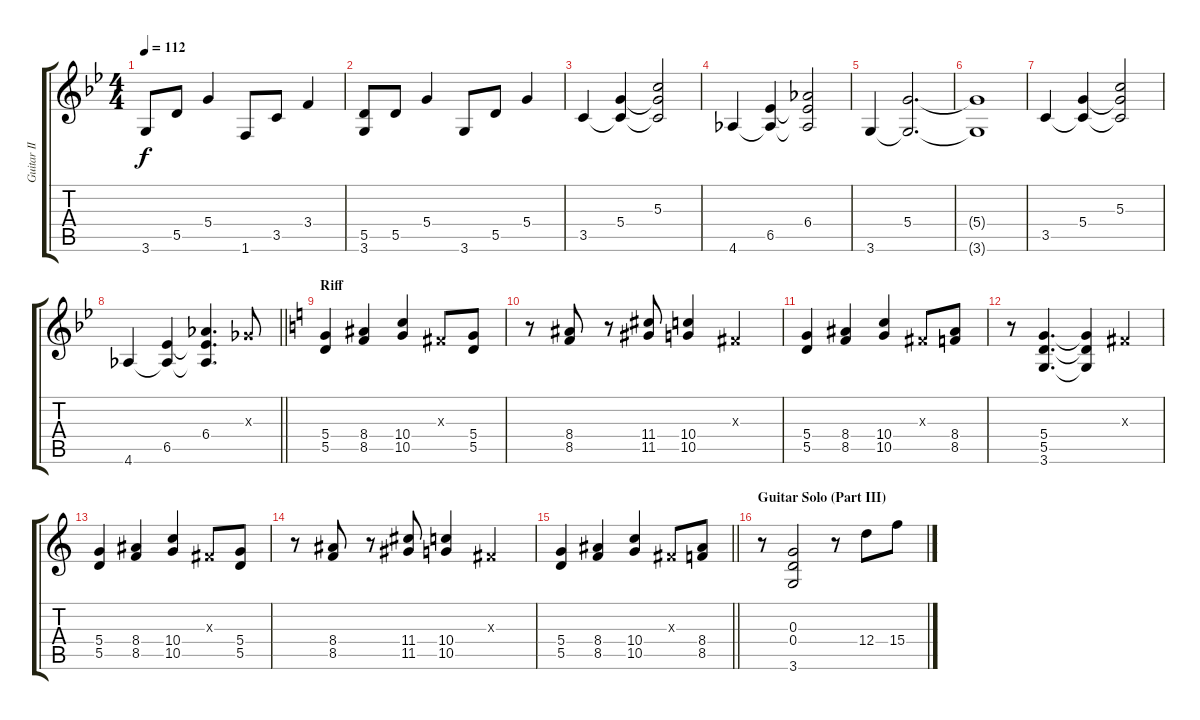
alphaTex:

\track ("Guitar II" "Guitar II") {instrument distortionguitar}
\staff {score tabs}
\tuning (E4 B3 G3 D3 A2 E2) {hide}
\ts (4 4)
\tempo 112
\clef g2
\ks bb
3.6.8{dy f} 5.5.8 5.4.4 1.6.8 3.5.8 3.4.4 |
(5.5 3.6).8 5.5.8 5.4.4 3.6.8 5.5.8 5.4.4 |
3.5.4 (5.4 3.5{t}).4 (5.3 5.4{t} 3.5{t}).2 |
4.6.4 (6.5 4.6{t}).4 (6.4 6.5{t} 4.6{t}).2 |
3.6.4 (5.4 3.6{t}).2{d} |
(5.4{t} 3.6{t}).1 |
3.5.4 (5.4 3.5{t}).4 (5.3 5.4{t} 3.5{t}).2 |
\barLineRight lightlight
4.6.4 (6.5 4.6{t}).4 (6.4 6.5{t} 4.6{t}).4{d} -1.3{x}.8 |
\section ("" "Riff")
\ks c
(5.4 5.5).4 (8.4 8.5).4 (10.4 10.5).4 -1.3{x}.8 (5.4 5.5).8 |
r.8 (8.4 8.5).8 r.8 (11.4 11.5).8 (10.4 10.5).4 -1.3{x}.4 |
(5.4 5.5).4 (8.4 8.5).4 (10.4 10.5).4 -1.3{x}.8 (8.4 8.5).8 |
r.8 (5.4 5.5 3.6).4{d} (5.4{t} 5.5{t} 3.6{t}).4 -1.3{x}.4 |
(5.4 5.5).4 (8.4 8.5).4 (10.4 10.5).4 -1.3{x}.8 (5.4 5.5).8 |
r.8 (8.4 8.5).8 r.8 (11.4 11.5).8 (10.4 10.5).4 -1.3{x}.4 |
\barLineRight lightlight
(5.4 5.5).4 (8.4 8.5).4 (10.4 10.5).4 -1.3{x}.8 (8.4 8.5).8 |
\section ("" "Guitar Solo (Part III)")
r.8 (0.3 0.4 3.6).2 r.8 12.4.8 15.4.8
